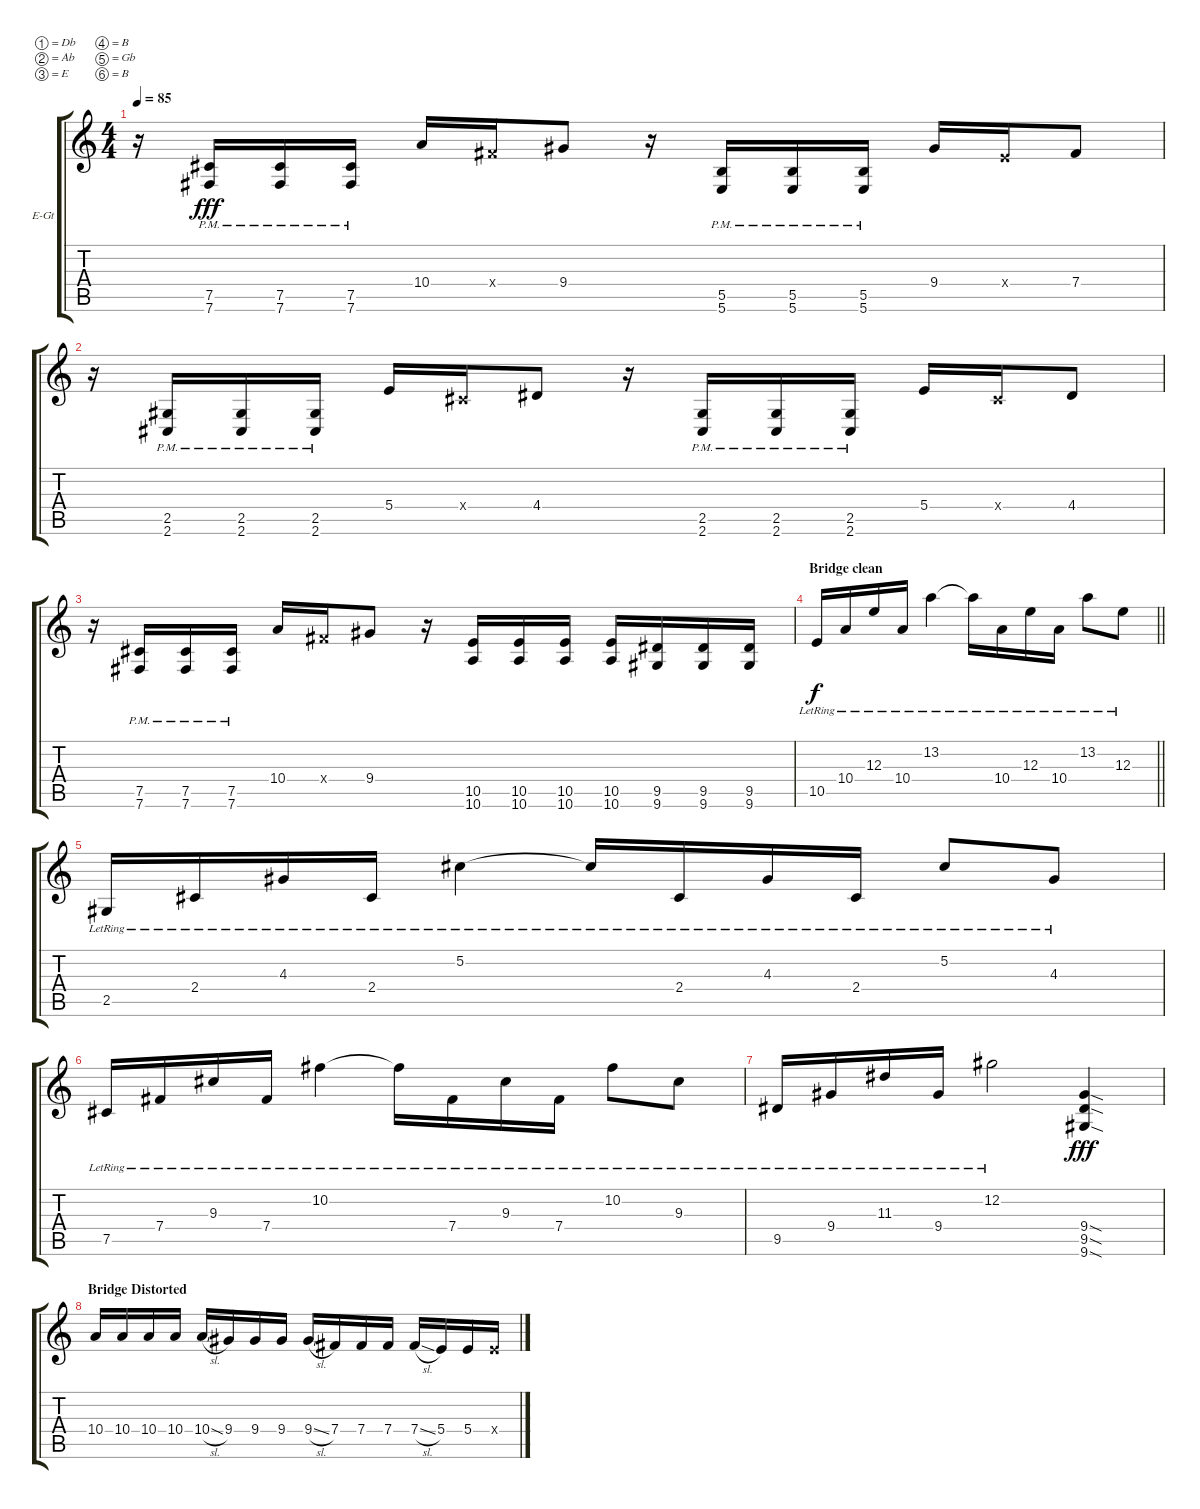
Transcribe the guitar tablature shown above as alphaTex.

\bracketExtendMode groupsimilarinstruments
\firstSystemTrackNameOrientation horizontal
\otherSystemsTrackNameOrientation horizontal
\track ("Electric Guitar" "E-Gt") {instrument acousticgrandpiano}
\staff {score tabs}
\tuning (Db4 Ab3 E3 B2 Gb2 B1)
\displaytranspose 12
\ts (4 4)
\tempo 85
\clef g2
\scale
0.333333
\ks c
r.16{dy fff} (7.5{pm} 7.6{pm}).16 (7.5{pm} 7.6{pm}).16 (7.5{pm} 7.6{pm}).16 10.4.16 7.4{x}.16 9.4.8 r.16 (5.5{pm} 5.6{pm}).16 (5.5{pm} 5.6{pm}).16 (5.5{pm} 5.6{pm}).16 9.4.16 5.4{x}.16 7.4.8 |
\scale
0.333333 r.16 (2.5{pm} 2.6{pm}).16 (2.5{pm} 2.6{pm}).16 (2.5{pm} 2.6{pm}).16 5.4.16 2.4{x}.16 4.4.8 r.16 (2.5{pm} 2.6{pm}).16 (2.5{pm} 2.6{pm}).16 (2.5{pm} 2.6{pm}).16 5.4.16 2.4{x}.16 4.4.8 |
\scale
0.333333 r.16 (7.5{pm} 7.6{pm}).16 (7.5{pm} 7.6{pm}).16 (7.5{pm} 7.6{pm}).16 10.4.16 7.4{x}.16 9.4.8 r.16 (10.5 10.6).16 (10.5 10.6).16 (10.5 10.6).16 (10.6 10.5).16 (9.5 9.6).16 (9.6 9.5).16 (9.6 9.5).16 |
\section ("" "Bridge clean")
\scale
0.333333
\barLineRight lightlight
10.5{lr}.16{dy f} 10.4{lr}.16 12.3{lr}.16 10.4{lr}.16 13.2{lr}.4 13.2{lr t}.16 10.4{lr}.16 12.3{lr}.16 10.4{lr}.16 13.2{lr}.8 12.3{lr}.8 |
\scale
0.333333 2.5{lr}.16 2.4{lr}.16 4.3{lr}.16 2.4{lr}.16 5.2{lr}.4 5.2{lr t}.16 2.4{lr}.16 4.3{lr}.16 2.4{lr}.16 5.2{lr}.8 4.3{lr}.8 |
\scale
0.333333 7.5{lr}.16 7.4{lr}.16 9.3{lr}.16 7.4{lr}.16 10.2{lr}.4 10.2{lr t}.16 7.4{lr}.16 9.3{lr}.16 7.4{lr}.16 10.2{lr}.8 9.3{lr}.8 |
\scale
0.333333 9.5{lr}.16 9.4{lr}.16 11.3{lr}.16 9.4{lr}.16 12.2{lr}.2 (9.4{sod} 9.5{sod} 9.6{sod}).4{dy fff} |
\section ("" "Bridge Distorted")
\scale
0.333333 10.4.16 10.4.16 10.4.16 10.4.16 10.4{sl}.16 9.4.16 9.4.16 9.4.16 9.4{sl}.16 7.4.16 7.4.16 7.4.16 7.4{sl}.16 5.4.16 5.4.16 5.4{x}.16
